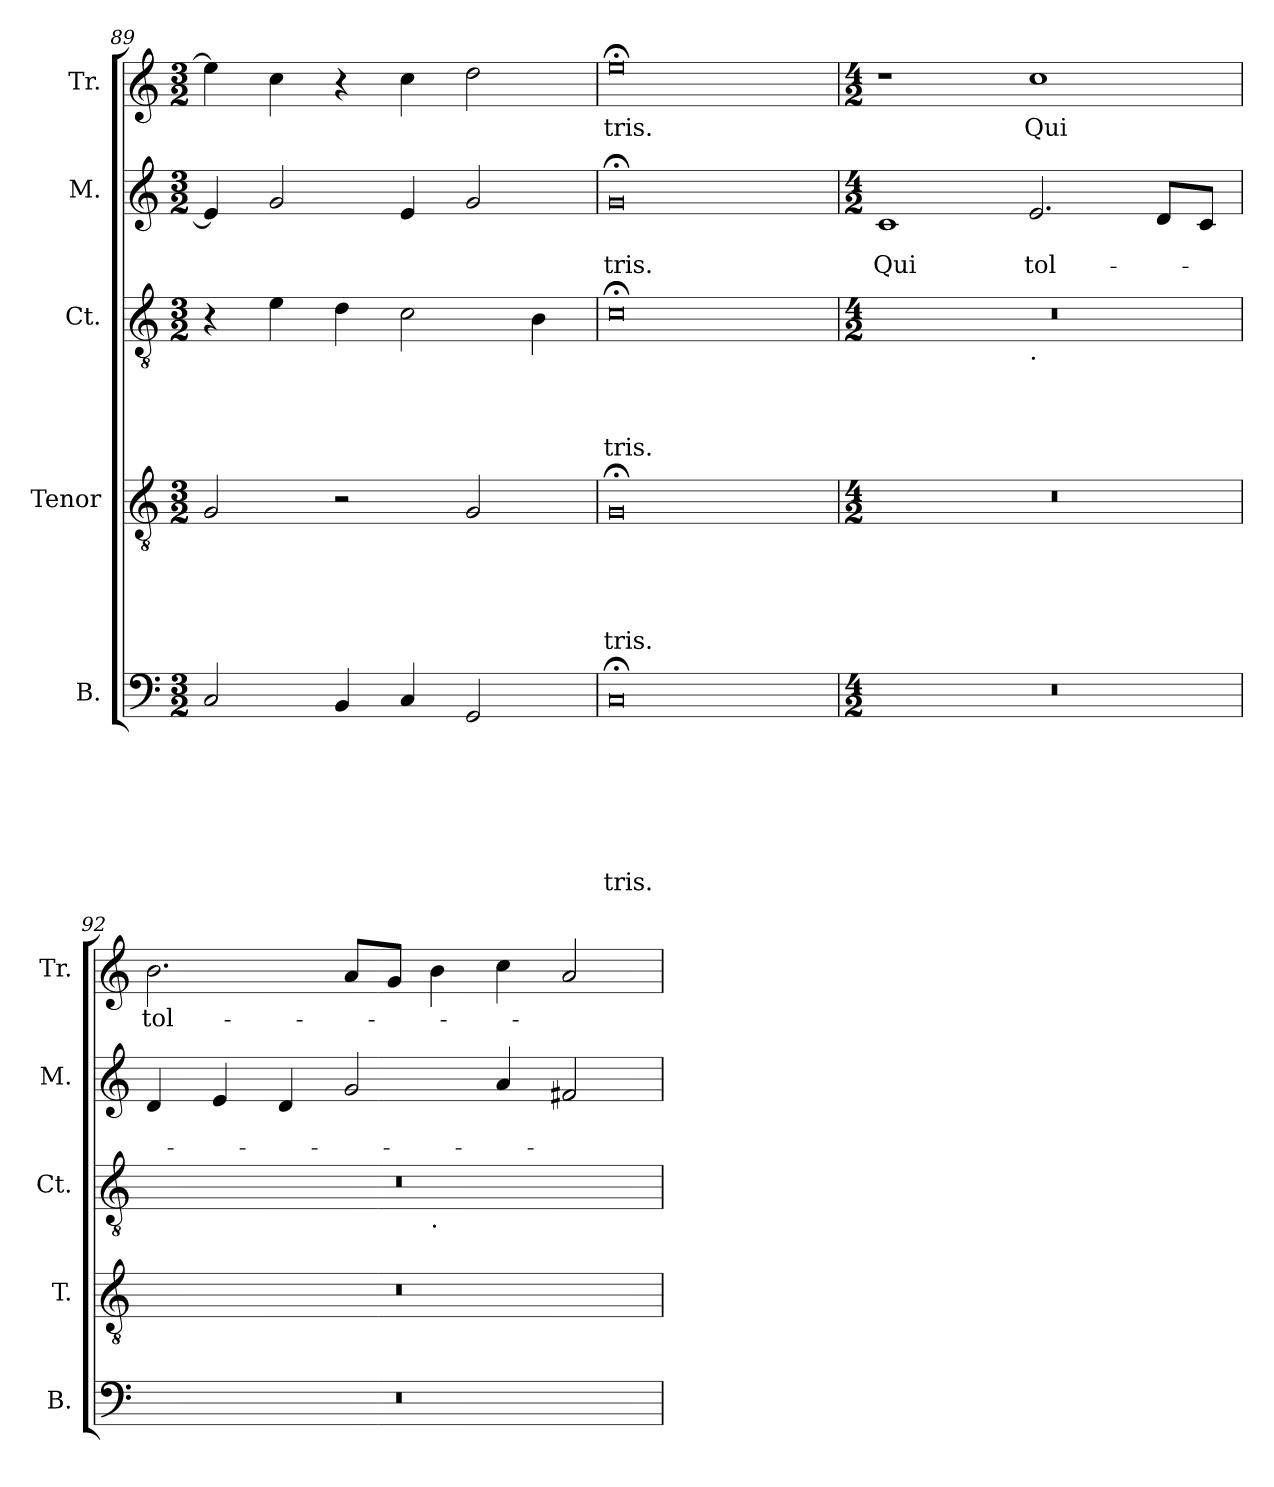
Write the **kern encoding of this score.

**kern	**text	**text	**text	**text	**text	**text	**text	**kern	**text	**text	**text	**text	**text	**kern	**text	**text	**text	**text	**kern	**text	**text	**kern	**text
*part5	*part5	*part5	*part5	*part5	*part5	*part5	*part5	*part4	*part4	*part4	*part4	*part4	*part4	*part3	*part3	*part3	*part3	*part3	*part2	*part2	*part2	*part1	*part1
*staff5	*staff5	*staff5	*staff5	*staff5	*staff5	*staff5	*staff5	*staff4	*staff4	*staff4	*staff4	*staff4	*staff4	*staff3	*staff3	*staff3	*staff3	*staff3	*staff2	*staff2	*staff2	*staff1	*staff1
*I"B.	*	*	*	*	*	*	*	*I"Tenor	*	*	*	*	*	*I"Ct.	*	*	*	*	*I"M.	*	*	*I"Tr.	*
*I'B.	*	*	*	*	*	*	*	*I'T.	*	*	*	*	*	*I'Ct.	*	*	*	*	*I'M.	*	*	*I'Tr.	*
*clefF4	*	*	*	*	*	*	*	*clefGv2	*	*	*	*	*	*clefGv2	*	*	*	*	*clefG2	*	*	*clefG2	*
*k[]	*	*	*	*	*	*	*	*k[]	*	*	*	*	*	*k[]	*	*	*	*	*k[]	*	*	*k[]	*
*C:	*	*	*	*	*	*	*	*C:	*	*	*	*	*	*C:	*	*	*	*	*C:	*	*	*C:	*
*M3/2	*	*	*	*	*	*	*	*M3/2	*	*	*	*	*	*M3/2	*	*	*	*	*M3/2	*	*	*M3/2	*
=89	=89	=89	=89	=89	=89	=89	=89	=89	=89	=89	=89	=89	=89	=89	=89	=89	=89	=89	=89	=89	=89	=89	=89
2C/	.	.	.	.	.	.	.	2G/	.	.	.	.	.	4r	.	.	.	.	4e/]	.	.	4ee\]	.
.	.	.	.	.	.	.	.	.	.	.	.	.	.	4e\	.	.	.	.	2g/	.	.	4cc\	.
4BB/	.	.	.	.	.	.	.	2r	.	.	.	.	.	4d\	.	.	.	.	.	.	.	4r	.
4C/	.	.	.	.	.	.	.	.	.	.	.	.	.	2c\	.	.	.	.	4e/	.	.	4cc\	.
2GG/	.	.	.	.	.	.	.	2G/	.	.	.	.	.	.	.	.	.	.	2g/	.	.	2dd\	.
.	.	.	.	.	.	.	.	.	.	.	.	.	.	4B\	.	.	.	.	.	.	.	.	.
=90	=90	=90	=90	=90	=90	=90	=90	=90	=90	=90	=90	=90	=90	=90	=90	=90	=90	=90	=90	=90	=90	=90	=90
!	!	!	!	!	!	!	!LO:LY:b	!	!	!	!	!	!LO:LY:b	!	!	!	!	!LO:LY:b	!	!	!LO:LY:b	!	!LO:LY:b
0C;	.	.	.	.	.	.	-tris.	0G;	.	.	.	.	-tris.	0c;<	.	.	.	-tris.	0g;	.	-tris.	0ee;<	-tris.
!!LO:PB:g=z
=91	=91	=91	=91	=91	=91	=91	=91	=91	=91	=91	=91	=91	=91	=91	=91	=91	=91	=91	=91	=91	=91	=91	=91
*M4/2	*	*	*	*	*	*	*	*M4/2	*	*	*	*	*	*M4/2	*	*	*	*	*M4/2	*	*	*M4/2	*
!	!	!	!	!	!	!	!	!	!	!	!	!	!	!	!	!	!	!	!	!	!LO:LY:b	!	!
*	*	*	*	*	*	*	*	*	*	*	*	*	*	*^	*	*	*	*	*	*	*	*	*
0r	.	.	.	.	.	.	.	0r	.	.	.	.	.	0r	1ryy	.	.	.	.	1c	.	Qui	1r	.
!	!	!	!	!	!	!	!	!	!	!	!	!	!	!	!LO:TX:b:t=.	!	!	!	!	!	!	!	!	!
!	!	!	!	!	!	!	!	!	!	!	!	!	!	!	!	!	!	!	!	!	!	!LO:LY:b	!	!LO:LY:b
.	.	.	.	.	.	.	.	.	.	.	.	.	.	.	1ryy	.	.	.	.	2.e/	.	tol-	1cc	Qui
.	.	.	.	.	.	.	.	.	.	.	.	.	.	.	.	.	.	.	.	8d/L	.	.	.	.
.	.	.	.	.	.	.	.	.	.	.	.	.	.	.	.	.	.	.	.	8c/J	.	.	.	.
=92	=92	=92	=92	=92	=92	=92	=92	=92	=92	=92	=92	=92	=92	=92	=92	=92	=92	=92	=92	=92	=92	=92	=92	=92
!	!	!	!	!	!	!	!	!	!	!	!	!	!	!	!	!	!	!	!	!	!	!	!	!LO:LY:b
0r	.	.	.	.	.	.	.	0r	.	.	.	.	.	0r	1ryy	.	.	.	.	4d/	.	.	2.b\	tol-
.	.	.	.	.	.	.	.	.	.	.	.	.	.	.	.	.	.	.	.	4e/	.	.	.	.
.	.	.	.	.	.	.	.	.	.	.	.	.	.	.	.	.	.	.	.	4d/	.	.	.	.
.	.	.	.	.	.	.	.	.	.	.	.	.	.	.	.	.	.	.	.	2g/	.	.	8a/L	.
.	.	.	.	.	.	.	.	.	.	.	.	.	.	.	.	.	.	.	.	.	.	.	8g/J	.
!	!	!	!	!	!	!	!	!	!	!	!	!	!	!	!LO:TX:b:t=.	!	!	!	!	!	!	!	!	!
.	.	.	.	.	.	.	.	.	.	.	.	.	.	.	1ryy	.	.	.	.	.	.	.	4b\	.
.	.	.	.	.	.	.	.	.	.	.	.	.	.	.	.	.	.	.	.	4a/	.	.	4cc\	.
.	.	.	.	.	.	.	.	.	.	.	.	.	.	.	.	.	.	.	.	2f#/	.	.	2a/	.
*	*	*	*	*	*	*	*	*	*	*	*	*	*	*v	*v	*	*	*	*	*	*	*	*	*
=	=	=	=	=	=	=	=	=	=	=	=	=	=	=	=	=	=	=	=	=	=	=	=
*-	*-	*-	*-	*-	*-	*-	*-	*-	*-	*-	*-	*-	*-	*-	*-	*-	*-	*-	*-	*-	*-	*-	*-
